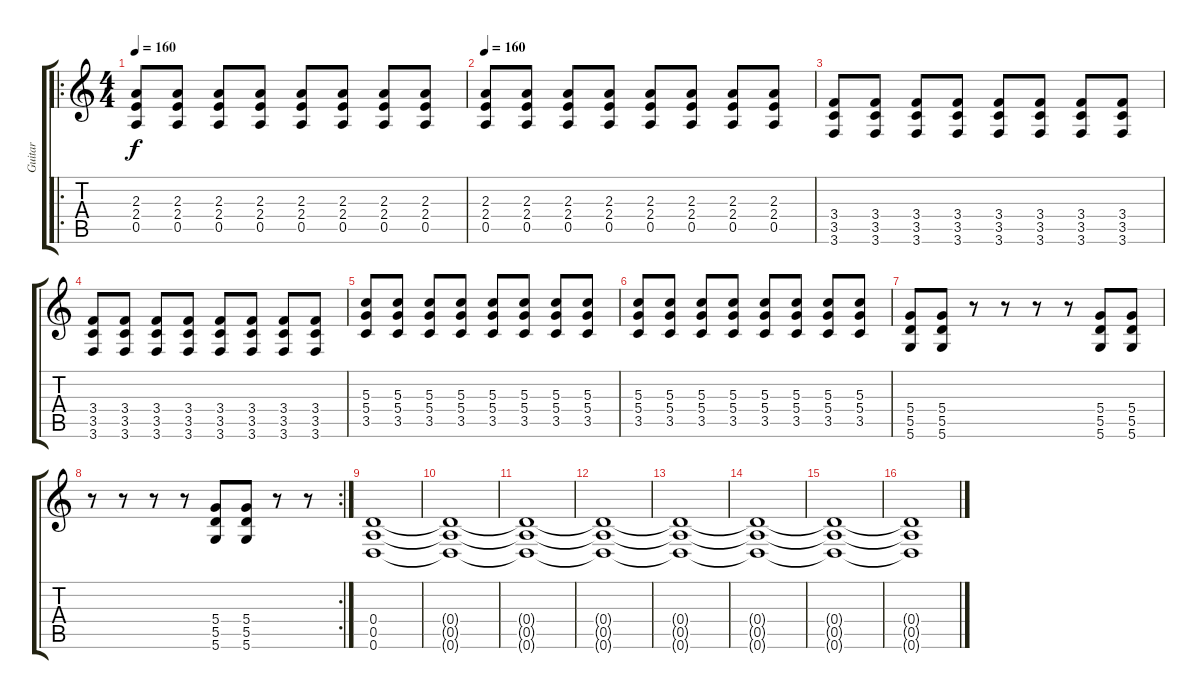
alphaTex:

\track ("Guitar" "Guitar") {instrument overdrivenguitar}
\staff {score tabs}
\tuning (E4 B3 G3 D3 A2 D2) {hide}
\ro
\ts (4 4)
\tempo 160
\clef g2
\ks c
(2.3 2.4 0.5).8{dy f} (2.3 2.4 0.5).8 (2.3 2.4 0.5).8 (2.3 2.4 0.5).8 (2.3 2.4 0.5).8 (2.3 2.4 0.5).8 (2.3 2.4 0.5).8 (2.3 2.4 0.5).8 |
\tempo 160
(2.3 2.4 0.5).8 (2.3 2.4 0.5).8 (2.3 2.4 0.5).8 (2.3 2.4 0.5).8 (2.3 2.4 0.5).8 (2.3 2.4 0.5).8 (2.3 2.4 0.5).8 (2.3 2.4 0.5).8 |
(3.4 3.5 3.6).8 (3.4 3.5 3.6).8 (3.4 3.5 3.6).8 (3.4 3.5 3.6).8 (3.4 3.5 3.6).8 (3.4 3.5 3.6).8 (3.4 3.5 3.6).8 (3.4 3.5 3.6).8 |
(3.4 3.5 3.6).8 (3.4 3.5 3.6).8 (3.4 3.5 3.6).8 (3.4 3.5 3.6).8 (3.4 3.5 3.6).8 (3.4 3.5 3.6).8 (3.4 3.5 3.6).8 (3.4 3.5 3.6).8 |
(5.3 5.4 3.5).8 (5.3 5.4 3.5).8 (5.3 5.4 3.5).8 (5.3 5.4 3.5).8 (5.3 5.4 3.5).8 (5.3 5.4 3.5).8 (5.3 5.4 3.5).8 (5.3 5.4 3.5).8 |
(5.3 5.4 3.5).8 (5.3 5.4 3.5).8 (5.3 5.4 3.5).8 (5.3 5.4 3.5).8 (5.3 5.4 3.5).8 (5.3 5.4 3.5).8 (5.3 5.4 3.5).8 (5.3 5.4 3.5).8 |
(5.4 5.5 5.6).8 (5.4 5.5 5.6).8 r.8 r.8 r.8 r.8 (5.4 5.5 5.6).8 (5.4 5.5 5.6).8 |
\rc 2
r.8 r.8 r.8 r.8 (5.4 5.5 5.6).8 (5.4 5.5 5.6).8 r.8 r.8 |
(0.4 0.5 0.6).1 |
(0.4{t} 0.5{t} 0.6{t}).1 |
(0.4{t} 0.5{t} 0.6{t}).1 |
(0.4{t} 0.5{t} 0.6{t}).1 |
(0.4{t} 0.5{t} 0.6{t}).1 |
(0.4{t} 0.5{t} 0.6{t}).1 |
(0.4{t} 0.5{t} 0.6{t}).1 |
(0.4{t} 0.5{t} 0.6{t}).1
